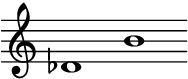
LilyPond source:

\version "2.16.2" % absolutely necessary!

% use this to crop output page size to match the snippet
#(ly:set-option 'preview #t)

%%%%%%%%%%%%%%%%%%%%%%%%%%
% here goes the snippet: %
%%%%%%%%%%%%%%%%%%%%%%%%%%
<<
\relative c' {
  \override Staff.TimeSignature #'stencil = ##f 
  \time 3/1
  des1 b'
}
>>